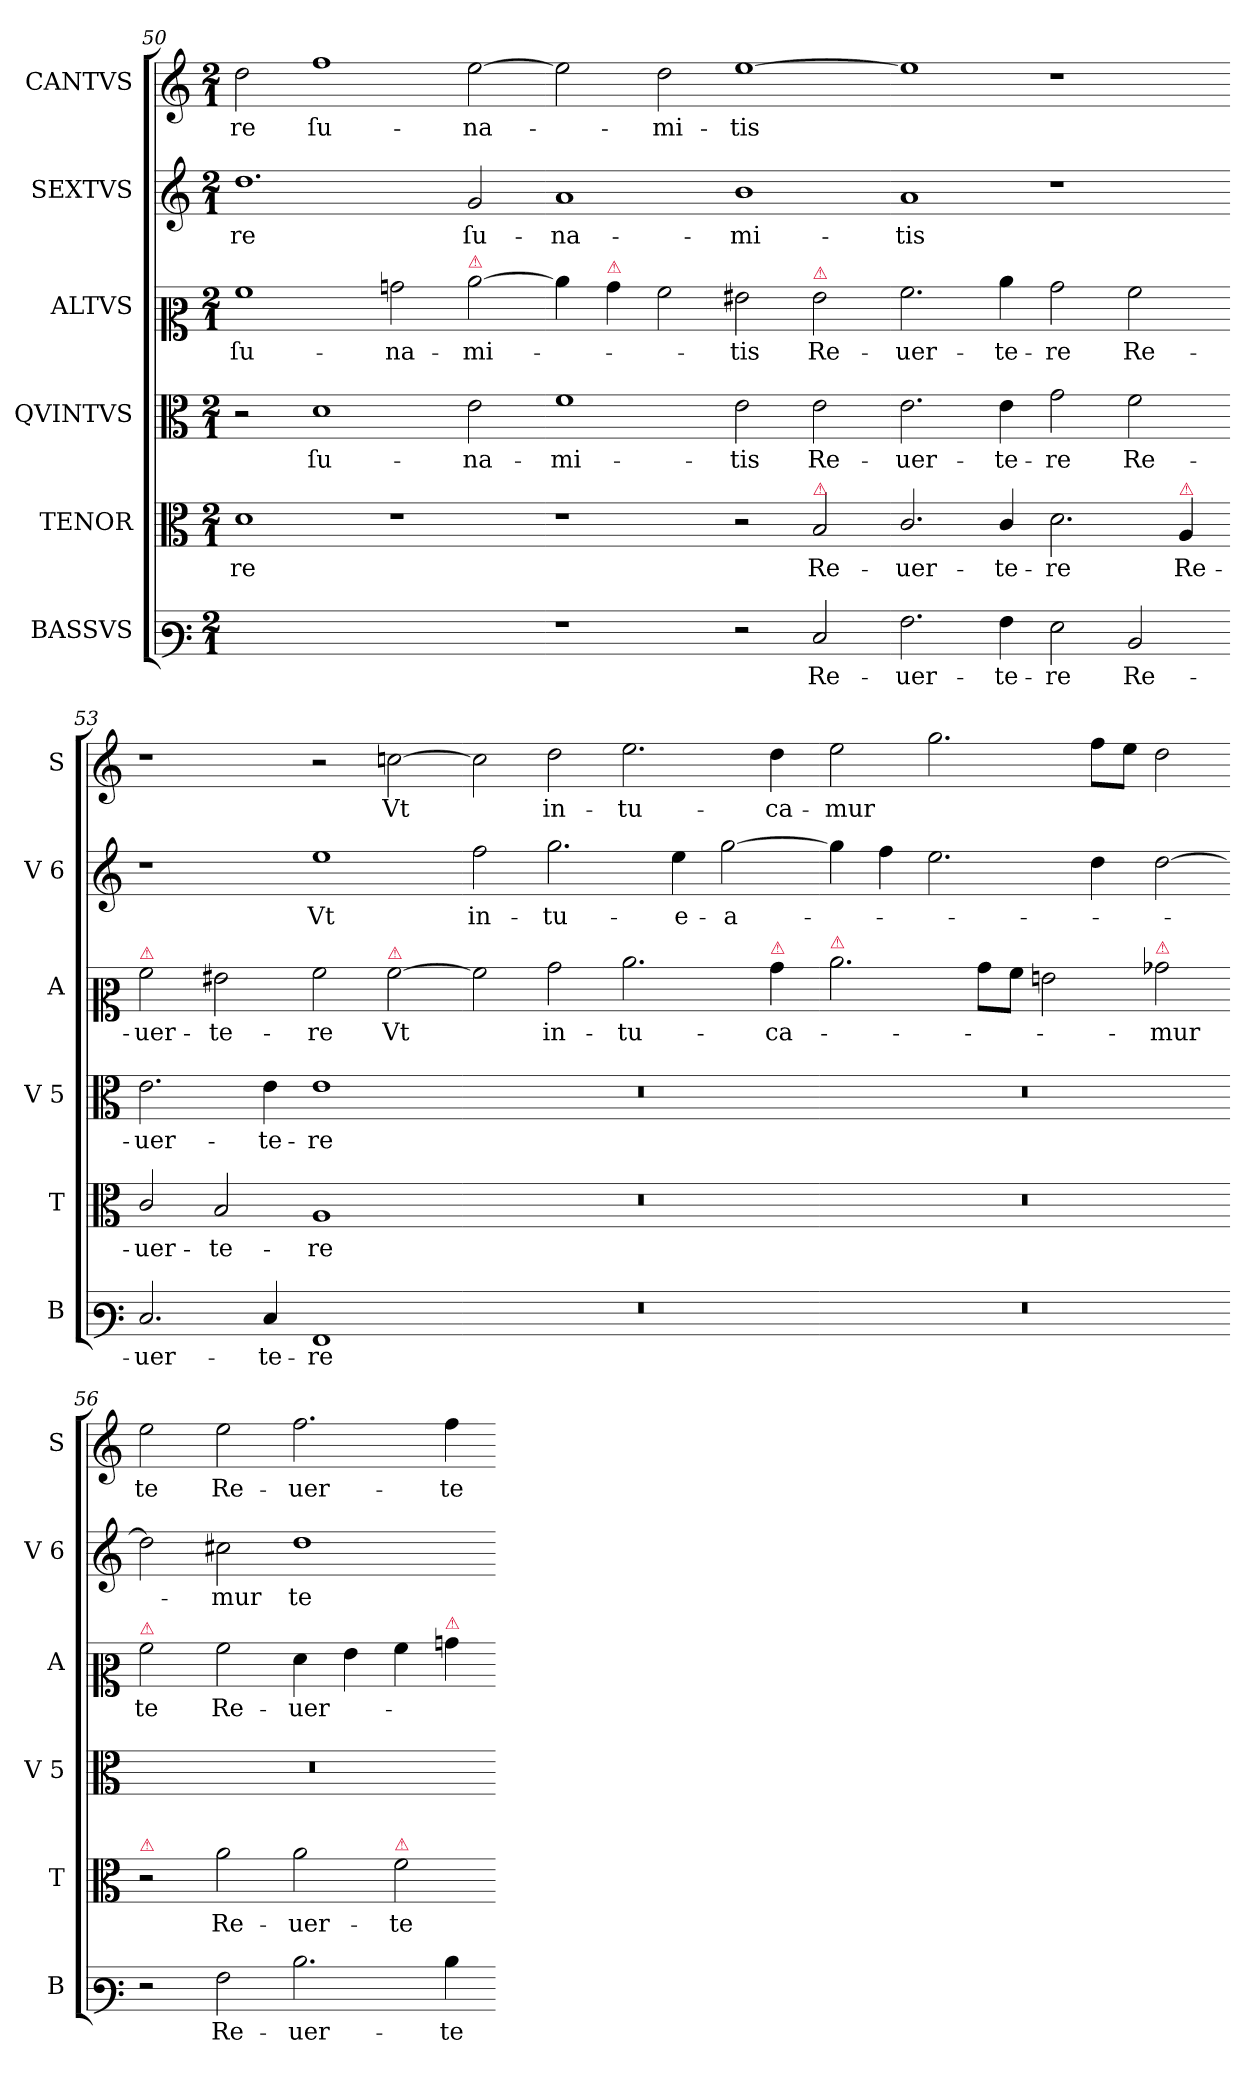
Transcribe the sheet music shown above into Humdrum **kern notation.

**kern	**text	**kern	**text	**kern	**text	**kern	**text	**kern	**text	**kern	**text
*part6	*part6	*part5	*part5	*part4	*part4	*part3	*part3	*part2	*part2	*part1	*part1
*staff6	*staff6	*staff5	*staff5	*staff4	*staff4	*staff3	*staff3	*staff2	*staff2	*staff1	*staff1
*I"BASSVS	*	*I"TENOR	*	*I"QVINTVS	*	*I"ALTVS	*	*I"SEXTVS	*	*I"CANTVS	*
*I'B	*	*I'T	*	*I'V 5	*	*I'A	*	*I'V 6	*	*I'S	*
*clefF3	*	*clefC3	*	*clefC3	*	*clefC2	*	*clefG2	*	*clefG2	*
*k[]	*	*k[]	*	*k[]	*	*k[]	*	*k[]	*	*k[]	*
*a:	*	*a:	*	*a:	*	*a:	*	*a:	*	*a:	*
*M2/1	*	*M2/1	*	*M2/1	*	*M2/1	*	*M2/1	*	*M2/1	*
=50	=50	=50	=50	=50	=50	=50	=50	=50	=50	=50	=50
!	!	!	!LO:LY:i	!	!	!	!	!	!	!	!LO:LY:i
0ryy	.	1d	-re	2r	.	1a	ſu-	1.dd	-re	2dd\	-re
.	.	.	.	1d	ſu-	.	.	.	.	1ff	ſu-
.	.	1r	.	.	.	2bn\	-na-	.	.	.	.
!	!	!	!	!	!	!LO:TX:a:color=crimson:t=⚠	!	!	!	!	!
.	.	.	.	2e\	-na-	[2cc\	-mi-	2g/	ſu-	[2ee\	-na-
=51-	=51-	=51-	=51-	=51-	=51-	=51-	=51-	=51-	=51-	=51-	=51-
1r	.	1r	.	1f	-mi-	4cc\]	.	1a	-na-	2ee\]	.
!	!	!	!	!	!	!LO:TX:a:color=crimson:t=⚠	!	!	!	!	!
.	.	.	.	.	.	4b\	.	.	.	.	.
.	.	.	.	.	.	2a\	.	.	.	2dd\	-mi-
2r	.	2r	.	2e\	-tis	2g#X\	-tis	1b	-mi-	[1ee	-tis
!	!	!	!	!	!	!LO:TX:a:color=crimson:t=⚠	!	!	!	!	!
!	!	!LO:TX:a:color=crimson:t=⚠	!	!	!	!	!	!	!	!	!
2E/	Re-	2B/	Re-	2e\	Re-	2g#\	Re-	.	.	.	.
=52-	=52-	=52-	=52-	=52-	=52-	=52-	=52-	=52-	=52-	=52-	=52-
2.A\	-uer-	2.c/	-uer-	2.e\	-uer-	2.a\	-uer-	1a	-tis	1ee]	.
4A\	-te-	4c/	-te-	4e\	-te-	4cc\	-te-	.	.	.	.
2G\	-re	2.d\	-re	2g\	-re	2b\	-re	1r	.	1r	.
!	!LO:LY:i	!	!	!	!	!	!LO:LY:i	!	!	!	!
2D/	Re-	.	.	2f\	Re-	2a\	Re-	.	.	.	.
!	!	!LO:TX:a:color=crimson:t=⚠	!	!	!	!	!	!	!	!	!
!	!	!	!LO:LY:i	!	!	!	!	!	!	!	!
.	.	4A/	Re-	.	.	.	.	.	.	.	.
=53-	=53-	=53-	=53-	=53-	=53-	=53-	=53-	=53-	=53-	=53-	=53-
!	!	!	!	!	!	!LO:TX:a:color=crimson:t=⚠	!	!	!	!	!
!	!LO:LY:i	!	!LO:LY:i	!	!	!	!LO:LY:i	!	!	!	!
2.E/	-uer-	2c/	-uer-	2.e\	-uer-	2a\	-uer-	1r	.	1r	.
!	!	!	!LO:LY:i	!	!	!	!LO:LY:i	!	!	!	!
.	.	2B/	-te-	.	.	2g#X\	-te-	.	.	.	.
!	!LO:LY:i	!	!	!	!	!	!	!	!	!	!
4E/	-te-	.	.	4e\	-te-	.	.	.	.	.	.
!	!LO:LY:i	!	!LO:LY:i	!	!	!	!LO:LY:i	!	!	!	!
1AA	-re	1A	-re	1e	-re	2a\	-re	1ee	Vt	2r	.
!	!	!	!	!	!	!LO:TX:a:color=crimson:t=⚠	!	!	!	!	!
.	.	.	.	.	.	[2a\	Vt	.	.	[2ccn\	Vt
=54-	=54-	=54-	=54-	=54-	=54-	=54-	=54-	=54-	=54-	=54-	=54-
0r	.	0r	.	0r	.	2a\]	.	2ff\	in-	2cc\]	.
.	.	.	.	.	.	2b\	in-	2.gg\	-tu-	2dd\	in-
.	.	.	.	.	.	2.cc\	-tu-	.	.	2.ee\	-tu-
.	.	.	.	.	.	.	.	4ee\	-e-	.	.
.	.	.	.	.	.	.	.	[2gg\	-a-	.	.
!	!	!	!	!	!	!LO:TX:a:color=crimson:t=⚠	!	!	!	!	!
.	.	.	.	.	.	4b\	-ca-	.	.	4dd\	-ca-
=55-	=55-	=55-	=55-	=55-	=55-	=55-	=55-	=55-	=55-	=55-	=55-
!	!	!	!	!	!	!LO:TX:a:color=crimson:t=⚠	!	!	!	!	!
0r	.	0r	.	0r	.	2.cc\	.	4gg\]	.	2ee\	-mur
.	.	.	.	.	.	.	.	4ff\	.	.	.
.	.	.	.	.	.	.	.	2.ee\	.	2.gg\	.
.	.	.	.	.	.	8b\L	.	.	.	.	.
.	.	.	.	.	.	8a\J	.	.	.	.	.
.	.	.	.	.	.	2gn\	.	.	.	.	.
.	.	.	.	.	.	.	.	4dd\	.	8ff\L	.
.	.	.	.	.	.	.	.	.	.	8ee\J	.
!	!	!	!	!	!	!LO:TX:a:color=crimson:t=⚠	!	!	!	!	!
.	.	.	.	.	.	2b-X\	-mur	[2dd\	.	2dd\	.
=56-	=56-	=56-	=56-	=56-	=56-	=56-	=56-	=56-	=56-	=56-	=56-
!	!	!	!	!	!	!LO:TX:a:color=crimson:t=⚠	!	!	!	!	!
!	!	!LO:TX:a:color=crimson:t=⚠	!	!	!	!	!	!	!	!	!
2r	.	2r	.	0r	.	2a\	te	2dd\]	.	2ee\	te
2A\	Re-	2a\	Re-	.	.	2a\	Re-	2cc#X\	-mur	2ee\	Re-
2.d\	-uer-	2a\	-uer-	.	.	4f\	-uer-	1dd	te	2.ff\	-uer-
.	.	.	.	.	.	4g\	.	.	.	.	.
!	!	!LO:TX:a:color=crimson:t=⚠	!	!	!	!	!	!	!	!	!
.	.	2f\	-te-	.	.	4a\	.	.	.	.	.
!	!	!	!	!	!	!LO:TX:a:color=crimson:t=⚠	!	!	!	!	!
4d\	-te-	.	.	.	.	4bn\	.	.	.	4ff\	-te-
=-	=-	=-	=-	=-	=-	=-	=-	=-	=-	=-	=-
*-	*-	*-	*-	*-	*-	*-	*-	*-	*-	*-	*-
